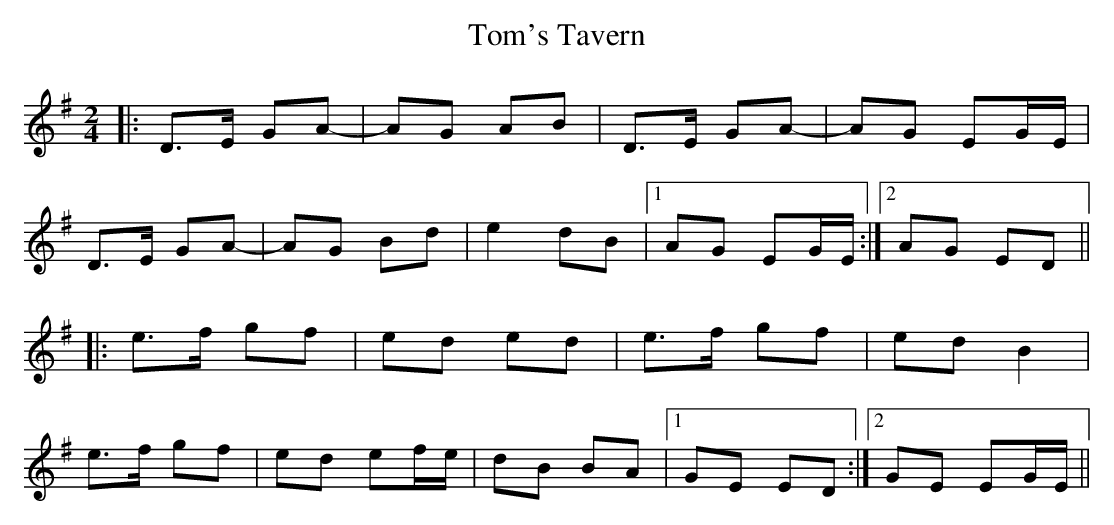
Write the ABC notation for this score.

X:1
T: Tom's Tavern
M: 2/4
L: 1/8
K: Emin
|:D>E GA-|AG AB|D>E GA-|AG EG/E/|
D>E GA-|AG Bd|e2 dB|1 AG EG/E/:|2 AG ED||
|:e>f gf|ed ed|e>f gf|ed B2|
e>f gf|ed ef/e/|dB BA|1 GE ED:|2 GE EG/E/||
